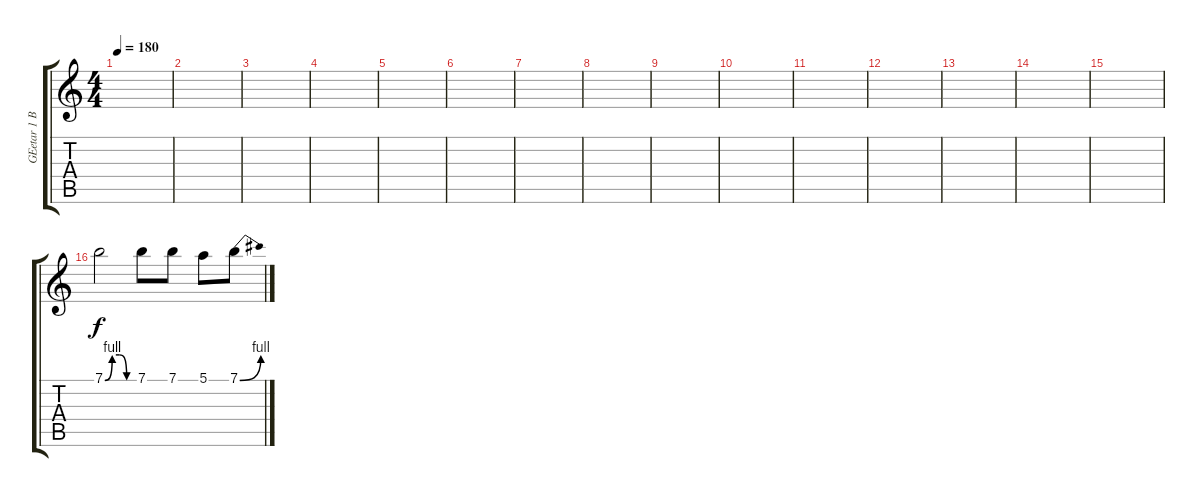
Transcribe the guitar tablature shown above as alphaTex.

\track ("GEetar 1 Backup" "GEetar 1 B") {instrument acousticguitarsteel}
\staff {score tabs}
\tuning (E4 B3 G3 D3 A2 E2) {hide}
\ts (4 4)
\tempo 180
\clef g2
\ks c
|
|
|
|
|
|
|
|
|
|
|
|
|
|
|
7.1{be (custom 0 0 15 4 30 4 45 0 60 0)}.2{volume 12} 7.1.8 7.1.8 5.1.8 7.1{be (bend 0 0 60 4)}.8
